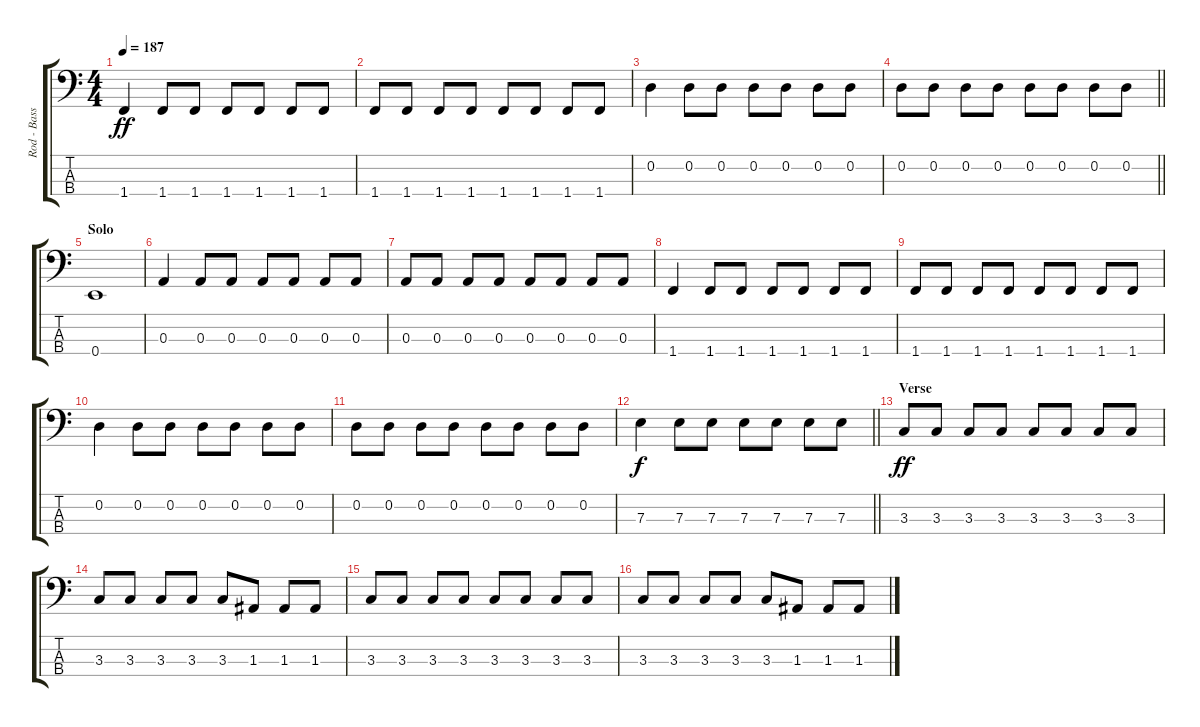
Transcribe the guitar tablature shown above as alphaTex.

\track ("Rod - Bass" "Rod - Bass") {instrument electricbasspick}
\staff {score tabs}
\tuning (G2 D2 A1 E1) {hide}
\ts (4 4)
\tempo 187
\clef f4
\ks c
1.4.4{dy ff} 1.4.8 1.4.8 1.4.8 1.4.8 1.4.8 1.4.8 |
1.4.8 1.4.8 1.4.8 1.4.8 1.4.8 1.4.8 1.4.8 1.4.8 |
0.2.4 0.2.8 0.2.8 0.2.8 0.2.8 0.2.8 0.2.8 |
\barLineRight lightlight
0.2.8 0.2.8 0.2.8 0.2.8 0.2.8 0.2.8 0.2.8 0.2.8 |
\section ("" "Solo")
0.4.1 |
0.3.4 0.3.8 0.3.8 0.3.8 0.3.8 0.3.8 0.3.8 |
0.3.8 0.3.8 0.3.8 0.3.8 0.3.8 0.3.8 0.3.8 0.3.8 |
1.4.4 1.4.8 1.4.8 1.4.8 1.4.8 1.4.8 1.4.8 |
1.4.8 1.4.8 1.4.8 1.4.8 1.4.8 1.4.8 1.4.8 1.4.8 |
0.2.4 0.2.8 0.2.8 0.2.8 0.2.8 0.2.8 0.2.8 |
0.2.8 0.2.8 0.2.8 0.2.8 0.2.8 0.2.8 0.2.8 0.2.8 |
\barLineRight lightlight
7.3.4{dy f} 7.3.8 7.3.8 7.3.8 7.3.8 7.3.8 7.3.8 |
\section ("" "Verse")
3.3.8{dy ff} 3.3.8 3.3.8 3.3.8 3.3.8 3.3.8 3.3.8 3.3.8 |
3.3.8 3.3.8 3.3.8 3.3.8 3.3.8 1.3.8 1.3.8 1.3.8 |
3.3.8 3.3.8 3.3.8 3.3.8 3.3.8 3.3.8 3.3.8 3.3.8 |
3.3.8 3.3.8 3.3.8 3.3.8 3.3.8 1.3.8 1.3.8 1.3.8
